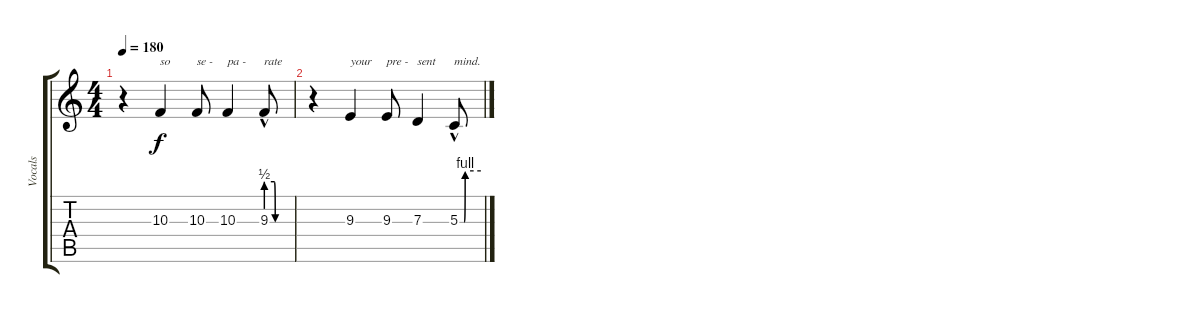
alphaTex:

\track ("Vocals" "Vocals") {instrument choiraahs}
\staff {score tabs}
\tuning (E4 B3 G3 D3 A2 E2) {hide}
\ts (4 4)
\tempo 180
\clef g2
\ks c
r.4{dy f} 10.3.4{txt "so"} 10.3.8{txt "se -"} 10.3.4{txt "pa -"} 9.3{be (custom 0 2 20 2 22 0 60 0) hac}.8{txt "rate"} |
r.4 9.3.4{txt "your"} 9.3.8{txt "pre -"} 7.3.4{txt "sent"} 5.3{be (custom 0 0 13 0 15 4 60 4) hac}.8{txt "mind."}
